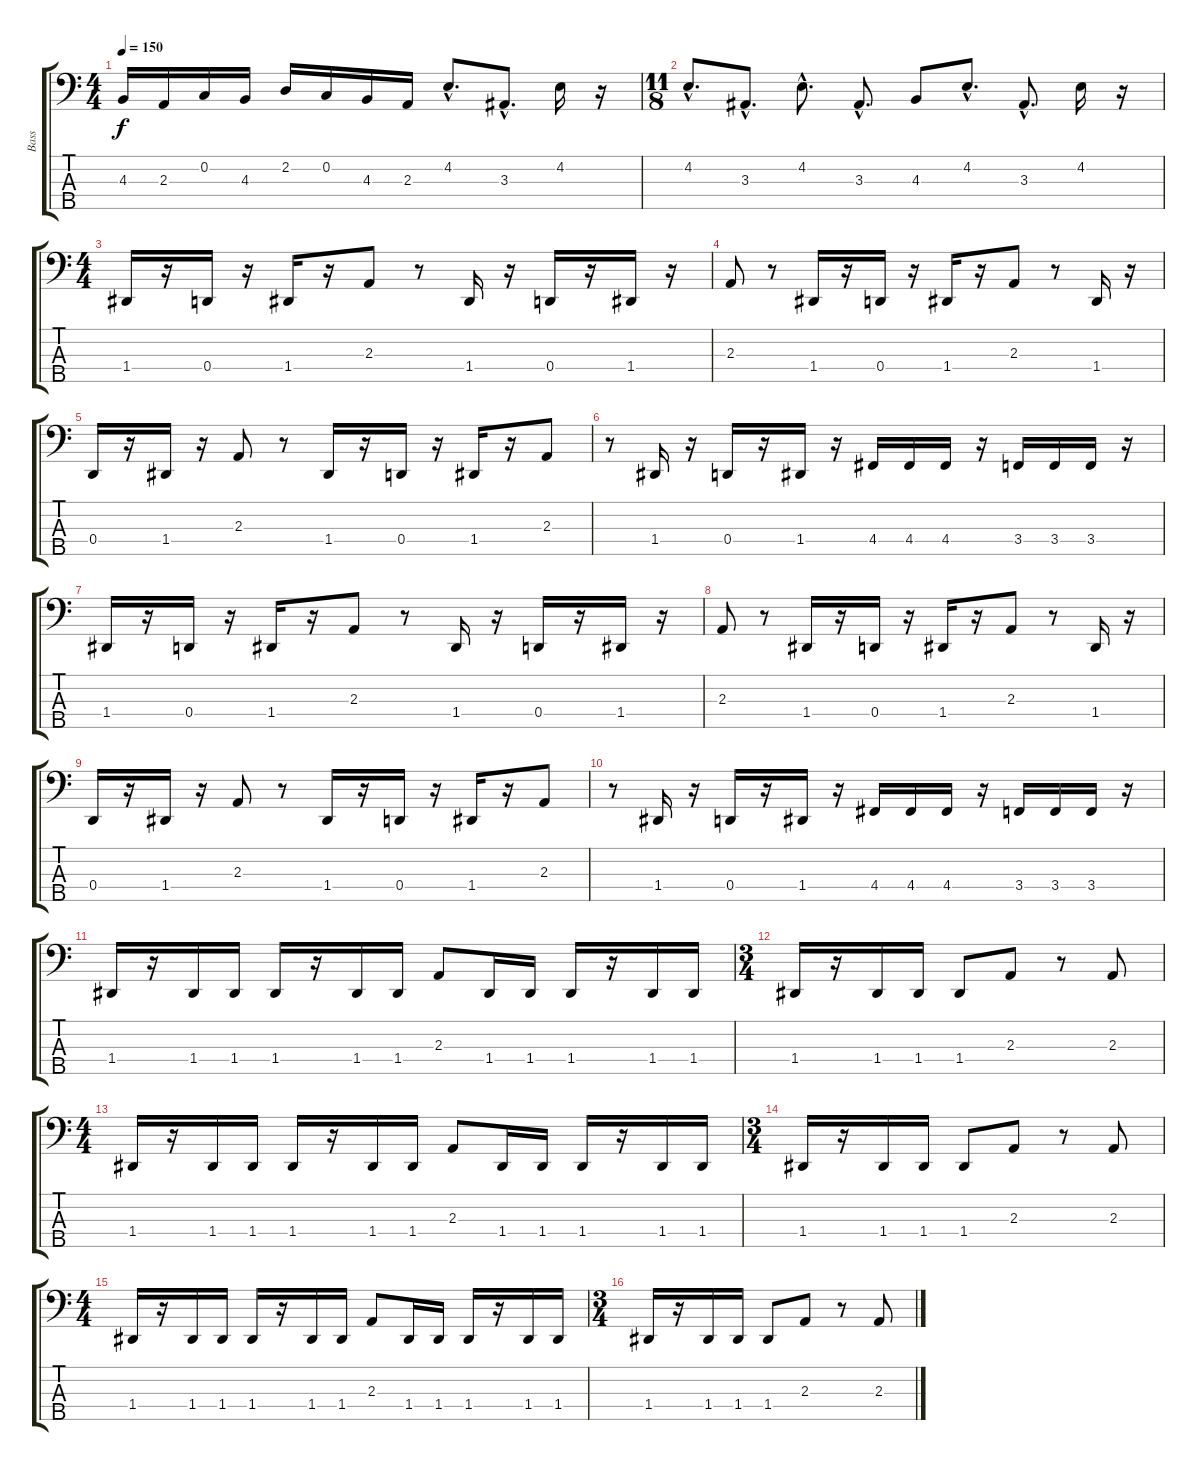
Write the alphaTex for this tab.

\track ("Bass" "Bass") {instrument electricbasspick}
\staff {score tabs}
\tuning (F2 C2 G1 D1 A0) {hide}
\ts (4 4)
\tempo 150
\clef f4
\ks c
4.3.16{dy f} 2.3.16 0.2.16 4.3.16 2.2.16 0.2.16 4.3.16 2.3.16 4.2{hac}.8{d} 3.3{hac}.8{d} 4.2.16 r.16 |
\ts (11 8)
4.2{hac}.8{d} 3.3{hac}.8{d} 4.2{hac}.8{d} 3.3{hac}.8{d} 4.3.8 4.2{hac}.8{d} 3.3{hac}.8{d} 4.2.16 r.16 |
\ts (4 4)
1.4.16 r.16 0.4.16 r.16 1.4.16 r.16 2.3.8 r.8 1.4.16 r.16 0.4.16 r.16 1.4.16 r.16 |
2.3.8 r.8 1.4.16 r.16 0.4.16 r.16 1.4.16 r.16 2.3.8 r.8 1.4.16 r.16 |
0.4.16 r.16 1.4.16 r.16 2.3.8 r.8 1.4.16 r.16 0.4.16 r.16 1.4.16 r.16 2.3.8 |
r.8 1.4.16 r.16 0.4.16 r.16 1.4.16 r.16 4.4.16 4.4.16 4.4.16 r.16 3.4.16 3.4.16 3.4.16 r.16 |
1.4.16 r.16 0.4.16 r.16 1.4.16 r.16 2.3.8 r.8 1.4.16 r.16 0.4.16 r.16 1.4.16 r.16 |
2.3.8 r.8 1.4.16 r.16 0.4.16 r.16 1.4.16 r.16 2.3.8 r.8 1.4.16 r.16 |
0.4.16 r.16 1.4.16 r.16 2.3.8 r.8 1.4.16 r.16 0.4.16 r.16 1.4.16 r.16 2.3.8 |
r.8 1.4.16 r.16 0.4.16 r.16 1.4.16 r.16 4.4.16 4.4.16 4.4.16 r.16 3.4.16 3.4.16 3.4.16 r.16 |
1.4.16 r.16 1.4.16 1.4.16 1.4.16 r.16 1.4.16 1.4.16 2.3.8 1.4.16 1.4.16 1.4.16 r.16 1.4.16 1.4.16 |
\ts (3 4)
1.4.16 r.16 1.4.16 1.4.16 1.4.8 2.3.8 r.8 2.3.8 |
\ts (4 4)
1.4.16 r.16 1.4.16 1.4.16 1.4.16 r.16 1.4.16 1.4.16 2.3.8 1.4.16 1.4.16 1.4.16 r.16 1.4.16 1.4.16 |
\ts (3 4)
1.4.16 r.16 1.4.16 1.4.16 1.4.8 2.3.8 r.8 2.3.8 |
\ts (4 4)
1.4.16 r.16 1.4.16 1.4.16 1.4.16 r.16 1.4.16 1.4.16 2.3.8 1.4.16 1.4.16 1.4.16 r.16 1.4.16 1.4.16 |
\ts (3 4)
1.4.16 r.16 1.4.16 1.4.16 1.4.8 2.3.8 r.8 2.3.8
